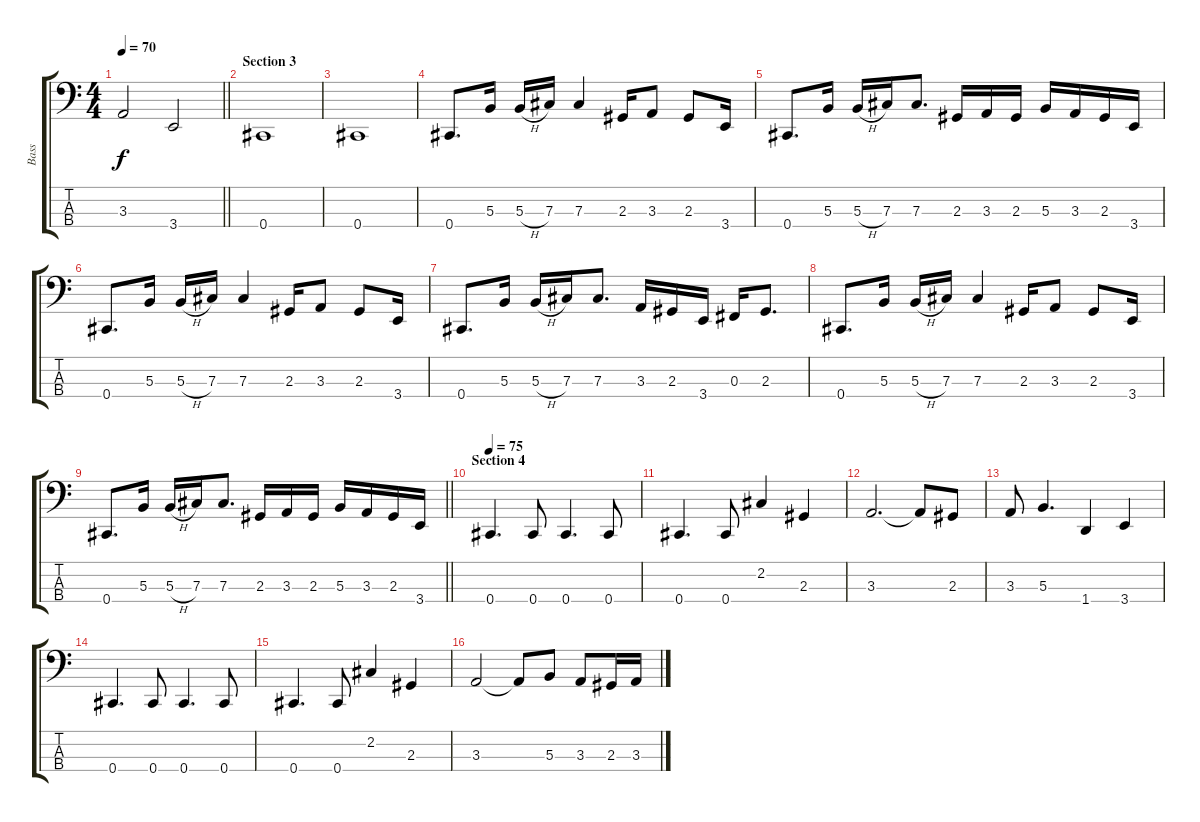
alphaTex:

\track ("Bass" "Bass") {instrument electricbasspick}
\staff {score tabs}
\tuning (E2 B1 Gb1 Db1) {hide}
\ts (4 4)
\tempo 70
\clef f4
\barLineRight lightlight
\ks c
3.3.2{dy f} 3.4.2 |
\section ("" "Section 3")
0.4.1 |
0.4.1 |
0.4.8{d} 5.3.16 5.3{h}.16 7.3.16 7.3.4 2.3.16 3.3.8 2.3.8 3.4.16 |
0.4.8{d} 5.3.16 5.3{h}.16 7.3.16 7.3.8{d} 2.3.16 3.3.16 2.3.16 5.3.16 3.3.16 2.3.16 3.4.16 |
0.4.8{d} 5.3.16 5.3{h}.16 7.3.16 7.3.4 2.3.16 3.3.8 2.3.8 3.4.16 |
0.4.8{d} 5.3.16 5.3{h}.16 7.3.16 7.3.8{d} 3.3.16 2.3.16 3.4.16 0.3.16 2.3.8{d} |
0.4.8{d} 5.3.16 5.3{h}.16 7.3.16 7.3.4 2.3.16 3.3.8 2.3.8 3.4.16 |
\barLineRight lightlight
0.4.8{d} 5.3.16 5.3{h}.16 7.3.16 7.3.8{d} 2.3.16 3.3.16 2.3.16 5.3.16 3.3.16 2.3.16 3.4.16 |
\section ("" "Section 4")
\tempo 75
0.4.4{d} 0.4.8 0.4.4{d} 0.4.8 |
0.4.4{d} 0.4.8 2.2.4 2.3.4 |
3.3.2{d} 3.3{t}.8 2.3.8 |
3.3.8 5.3.4{d} 1.4.4 3.4.4 |
0.4.4{d} 0.4.8 0.4.4{d} 0.4.8 |
0.4.4{d} 0.4.8 2.2.4 2.3.4 |
3.3.2 3.3{t}.8 5.3.8 3.3.8 2.3.16 3.3.16
